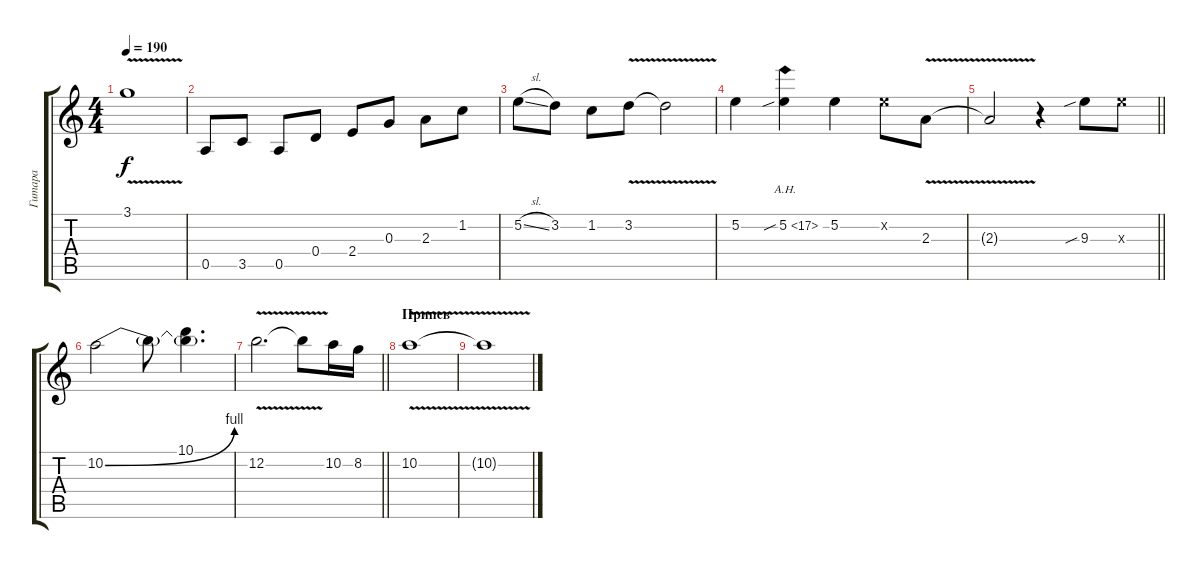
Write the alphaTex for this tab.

\track ("Гитара" "Гитара") {instrument distortionguitar}
\staff {score tabs}
\tuning (E4 B3 G3 D3 A2 E2) {hide}
\ts (4 4)
\tempo 190
\clef g2
\ks c
3.1{v}.1{dy f} |
0.5.8 3.5.8 0.5.8 0.4.8 2.4.8 0.3.8 2.3.8 1.2.8 |
5.2{sl}.8 3.2.8 1.2.8 3.2{v}.8 3.2{t}.2 |
5.2.4 5.2{ah 12 sib}.4 5.2.4 5.2{x}.8 2.3{v}.8 |
\barLineRight lightlight
2.3{t}.2 r.4 9.3{sib}.8 9.3{x}.8 |
\section ("" "")
10.2{be (bend 0 0 60 4)}.2 10.2{t}.8 (10.1 10.2{t}).4{d} |
\barLineRight lightlight
12.2{v}.2{d} 12.2{t}.8 10.2.16 8.2.16 |
\section ("" "Припев")
10.2{v}.1 |
10.2{t}.1
